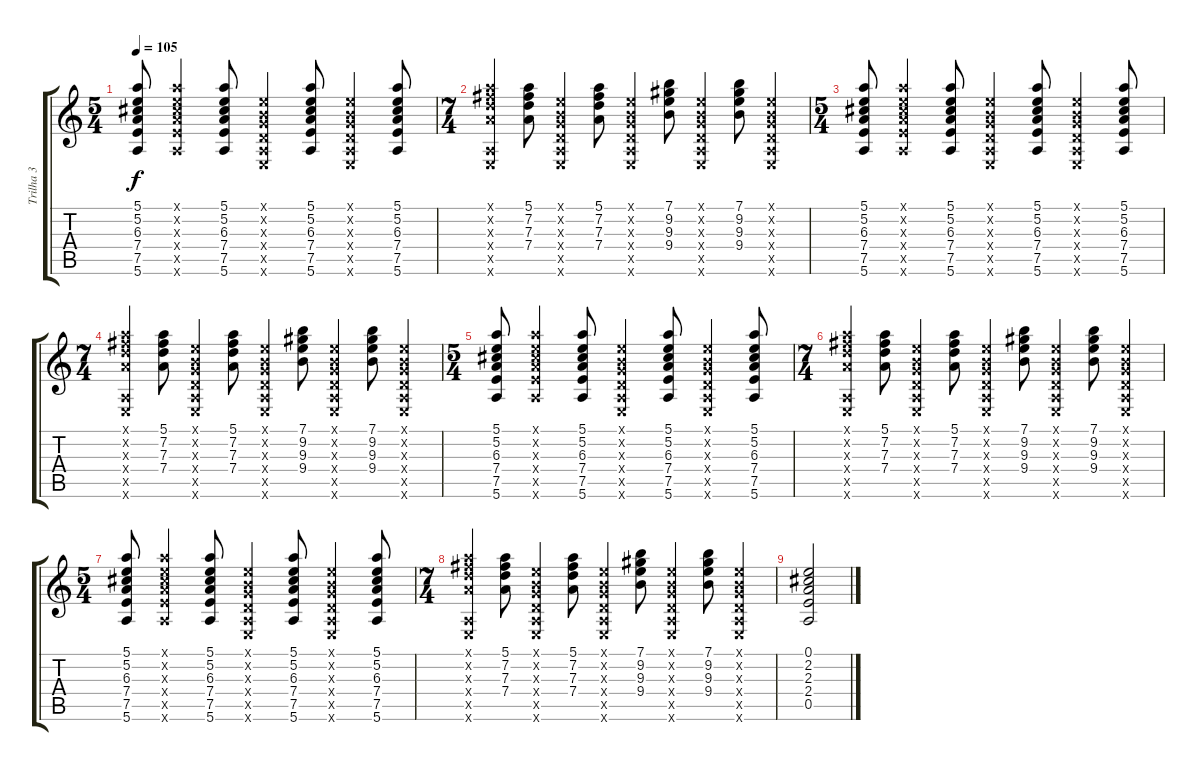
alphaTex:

\track ("Trilha 3" "Trilha 3") {instrument electricguitarmuted}
\staff {score tabs}
\tuning (E4 B3 G3 D3 A2 E2) {hide}
\ts (5 4)
\tempo 105
\clef g2
\ks c
(5.1 5.2 6.3 7.4 7.5 5.6).8{dy f} (5.1{x} 5.2{x} 6.3{x} 7.4{x} 7.5{x} 5.6{x}).4 (5.1 5.2 6.3 7.4 7.5 5.6).8 (0.1{x} 0.2{x} 0.3{x} 0.4{x} 0.5{x} 0.6{x}).4 (5.1 5.2 6.3 7.4 7.5 5.6).8 (0.1{x} 0.2{x} 0.3{x} 0.4{x} 0.5{x} 0.6{x}).4 (5.1 5.2 6.3 7.4 7.5 5.6).8 |
\ts (7 4)
(5.1{x} 7.2{x} 7.3{x} 7.4{x} 0.5{x} 0.6{x}).4 (5.1 7.2 7.3 7.4).8 (0.1{x} 0.2{x} 0.3{x} 0.4{x} 0.5{x} 0.6{x}).4 (5.1 7.2 7.3 7.4).8 (0.1{x} 0.2{x} 0.3{x} 0.4{x} 0.5{x} 0.6{x}).4 (7.1 9.2 9.3 9.4).8 (0.1{x} 0.2{x} 0.3{x} 0.4{x} 0.5{x} 0.6{x}).4 (7.1 9.2 9.3 9.4).8 (0.1{x} 0.2{x} 0.3{x} 0.4{x} 0.5{x} 0.6{x}).4 |
\ts (5 4)
(5.1 5.2 6.3 7.4 7.5 5.6).8 (5.1{x} 5.2{x} 6.3{x} 7.4{x} 7.5{x} 5.6{x}).4 (5.1 5.2 6.3 7.4 7.5 5.6).8 (0.1{x} 0.2{x} 0.3{x} 0.4{x} 0.5{x} 0.6{x}).4 (5.1 5.2 6.3 7.4 7.5 5.6).8 (0.1{x} 0.2{x} 0.3{x} 0.4{x} 0.5{x} 0.6{x}).4 (5.1 5.2 6.3 7.4 7.5 5.6).8 |
\ts (7 4)
(5.1{x} 7.2{x} 7.3{x} 7.4{x} 0.5{x} 0.6{x}).4 (5.1 7.2 7.3 7.4).8 (0.1{x} 0.2{x} 0.3{x} 0.4{x} 0.5{x} 0.6{x}).4 (5.1 7.2 7.3 7.4).8 (0.1{x} 0.2{x} 0.3{x} 0.4{x} 0.5{x} 0.6{x}).4 (7.1 9.2 9.3 9.4).8 (0.1{x} 0.2{x} 0.3{x} 0.4{x} 0.5{x} 0.6{x}).4 (7.1 9.2 9.3 9.4).8 (0.1{x} 0.2{x} 0.3{x} 0.4{x} 0.5{x} 0.6{x}).4 |
\ts (5 4)
(5.1 5.2 6.3 7.4 7.5 5.6).8 (5.1{x} 5.2{x} 6.3{x} 7.4{x} 7.5{x} 5.6{x}).4 (5.1 5.2 6.3 7.4 7.5 5.6).8 (0.1{x} 0.2{x} 0.3{x} 0.4{x} 0.5{x} 0.6{x}).4 (5.1 5.2 6.3 7.4 7.5 5.6).8 (0.1{x} 0.2{x} 0.3{x} 0.4{x} 0.5{x} 0.6{x}).4 (5.1 5.2 6.3 7.4 7.5 5.6).8 |
\ts (7 4)
(5.1{x} 7.2{x} 7.3{x} 7.4{x} 0.5{x} 0.6{x}).4 (5.1 7.2 7.3 7.4).8 (0.1{x} 0.2{x} 0.3{x} 0.4{x} 0.5{x} 0.6{x}).4 (5.1 7.2 7.3 7.4).8 (0.1{x} 0.2{x} 0.3{x} 0.4{x} 0.5{x} 0.6{x}).4 (7.1 9.2 9.3 9.4).8 (0.1{x} 0.2{x} 0.3{x} 0.4{x} 0.5{x} 0.6{x}).4 (7.1 9.2 9.3 9.4).8 (0.1{x} 0.2{x} 0.3{x} 0.4{x} 0.5{x} 0.6{x}).4 |
\ts (5 4)
(5.1 5.2 6.3 7.4 7.5 5.6).8 (5.1{x} 5.2{x} 6.3{x} 7.4{x} 7.5{x} 5.6{x}).4 (5.1 5.2 6.3 7.4 7.5 5.6).8 (0.1{x} 0.2{x} 0.3{x} 0.4{x} 0.5{x} 0.6{x}).4 (5.1 5.2 6.3 7.4 7.5 5.6).8 (0.1{x} 0.2{x} 0.3{x} 0.4{x} 0.5{x} 0.6{x}).4 (5.1 5.2 6.3 7.4 7.5 5.6).8 |
\ts (7 4)
(5.1{x} 7.2{x} 7.3{x} 7.4{x} 0.5{x} 0.6{x}).4 (5.1 7.2 7.3 7.4).8 (0.1{x} 0.2{x} 0.3{x} 0.4{x} 0.5{x} 0.6{x}).4 (5.1 7.2 7.3 7.4).8 (0.1{x} 0.2{x} 0.3{x} 0.4{x} 0.5{x} 0.6{x}).4 (7.1 9.2 9.3 9.4).8 (0.1{x} 0.2{x} 0.3{x} 0.4{x} 0.5{x} 0.6{x}).4 (7.1 9.2 9.3 9.4).8 (0.1{x} 0.2{x} 0.3{x} 0.4{x} 0.5{x} 0.6{x}).4 |
(0.1 2.2 2.3 2.4 0.5).2
